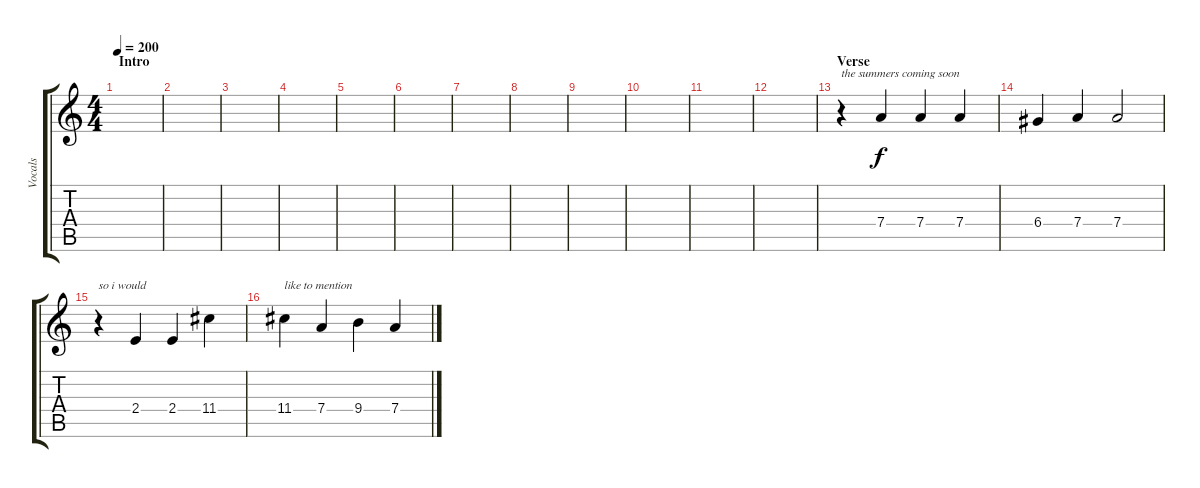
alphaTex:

\track ("Vocals" "Vocals") {instrument distortionguitar}
\staff {score tabs}
\tuning (E4 B3 G3 D3 A2 E2) {hide}
\ts (4 4)
\section ("" "Intro")
\tempo 200
\clef g2
\ks c
|
|
|
|
\section ("" "")
|
|
|
|
|
|
|
|
\section ("" "Verse")
r.4{txt "the summers coming soon"} 7.4.4 7.4.4 7.4.4 |
6.4.4 7.4.4 7.4.2 |
r.4{txt "so i would"} 2.4.4 2.4.4 11.4.4 |
11.4.4{txt "like to mention"} 7.4.4 9.4.4 7.4.4
